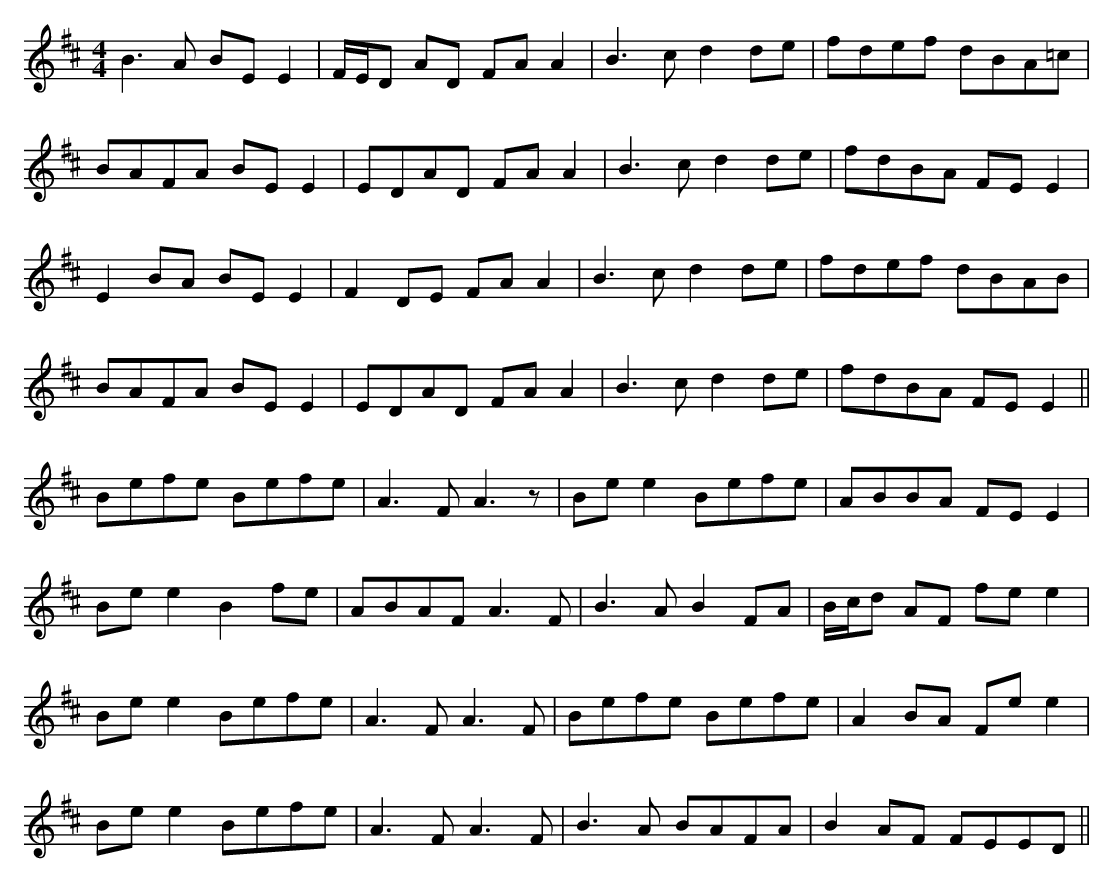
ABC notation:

X:1
M:4/4
K:Edor
B2>A2 BE E2|F/E/D AD FA A2|B2>c2 d2 de|fdef dBA=c|
BAFA BE E2|EDAD FA A2|B2>c2 d2 de|fdBA FE E2|
E2 BA BE E2|F2 DE FA A2|B2>c2 d2 de|fdef dBAB|
BAFA BE E2|EDAD FA A2|B3c d2 de|fdBA FE E2||
Befe Befe|A2>F2 A3 z|Be e2 Befe|ABBA FE E2|
Be e2 B2 fe|ABAF A3F|B3A B2 FA|B/c/d AF fe e2|
Be e2 Befe|A2>F2 A3F|Befe Befe|A2 BA Fe e2|
Be e2 Befe|A2>F2 A3F|B3 A BAFA|B2 AF FEED||
